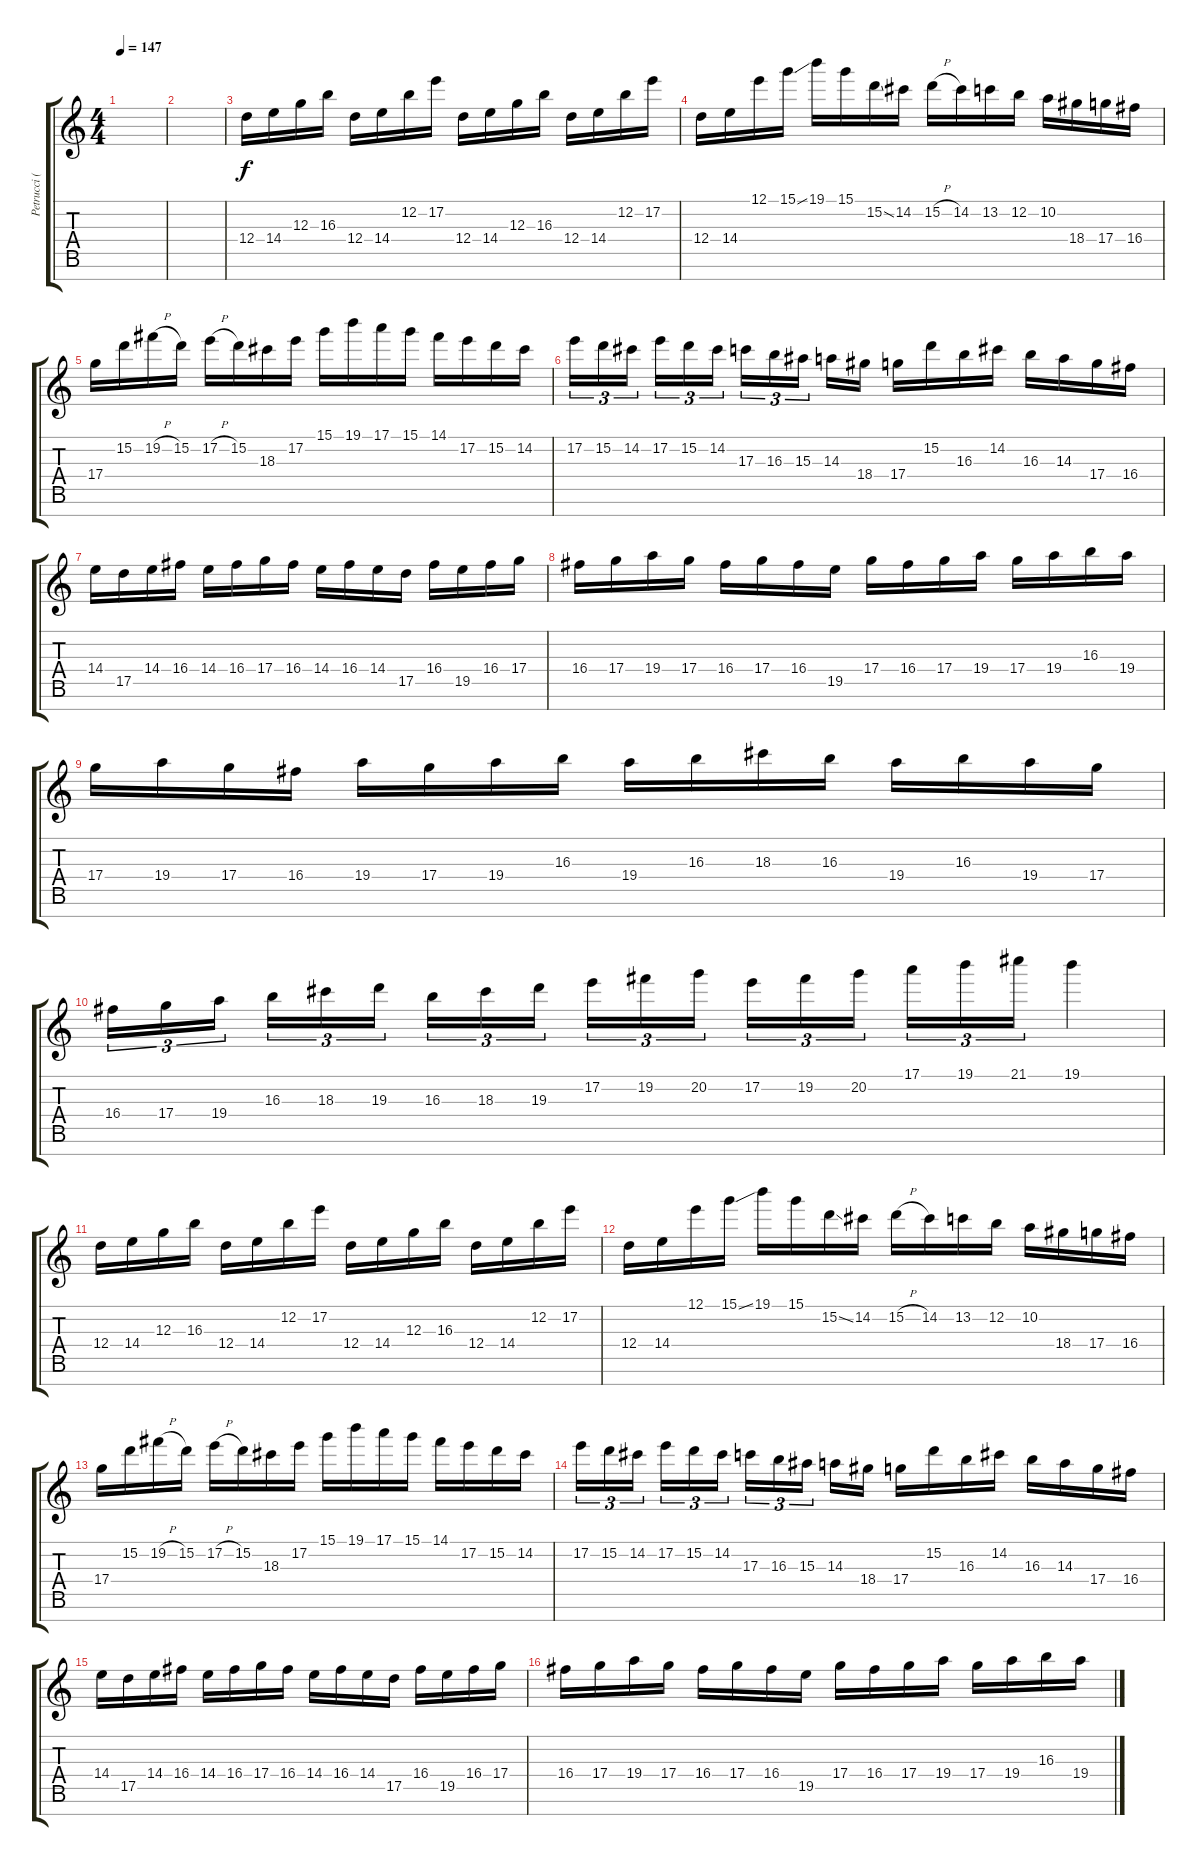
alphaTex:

\track ("Petrucci (center)" "Petrucci (") {instrument distortionguitar}
\staff {score tabs}
\tuning (E4 B3 G3 D3 A2 E2 B1) {hide}
\ts (4 4)
\tempo 147
\clef g2
\ks c
|
|
12.4.16 14.4.16 12.3.16 16.3.16 12.4.16 14.4.16 12.2.16 17.2.16 12.4.16 14.4.16 12.3.16 16.3.16 12.4.16 14.4.16 12.2.16 17.2.16 |
12.4.16 14.4.16 12.1.16 15.1{ss}.16 19.1.16 15.1.16 15.2{ss}.16 14.2.16 15.2{h}.16 14.2.16 13.2.16 12.2.16 10.2.16 18.4.16 17.4.16 16.4.16 |
17.4.16 15.2.16 19.2{h}.16 15.2.16 17.2{h}.16 15.2.16 18.3.16 17.2.16 15.1.16 19.1.16 17.1.16 15.1.16 14.1.16 17.2.16 15.2.16 14.2.16 |
17.2.16{tu (3 2)} 15.2.16{tu (3 2)} 14.2.16{tu (3 2)} 17.2.16{tu (3 2)} 15.2.16{tu (3 2)} 14.2.16{tu (3 2)} 17.3.16{tu (3 2)} 16.3.16{tu (3 2)} 15.3.16{tu (3 2)} 14.3.16 18.4.16 17.4.16 15.2.16 16.3.16 14.2.16 16.3.16 14.3.16 17.4.16 16.4.16 |
14.4.16 17.5.16 14.4.16 16.4.16 14.4.16 16.4.16 17.4.16 16.4.16 14.4.16 16.4.16 14.4.16 17.5.16 16.4.16 19.5.16 16.4.16 17.4.16 |
16.4.16 17.4.16 19.4.16 17.4.16 16.4.16 17.4.16 16.4.16 19.5.16 17.4.16 16.4.16 17.4.16 19.4.16 17.4.16 19.4.16 16.3.16 19.4.16 |
17.4.16 19.4.16 17.4.16 16.4.16 19.4.16 17.4.16 19.4.16 16.3.16 19.4.16 16.3.16 18.3.16 16.3.16 19.4.16 16.3.16 19.4.16 17.4.16 |
16.4.16{tu (3 2)} 17.4.16{tu (3 2)} 19.4.16{tu (3 2)} 16.3.16{tu (3 2)} 18.3.16{tu (3 2)} 19.3.16{tu (3 2)} 16.3.16{tu (3 2)} 18.3.16{tu (3 2)} 19.3.16{tu (3 2)} 17.2.16{tu (3 2)} 19.2.16{tu (3 2)} 20.2.16{tu (3 2)} 17.2.16{tu (3 2)} 19.2.16{tu (3 2)} 20.2.16{tu (3 2)} 17.1.16{tu (3 2)} 19.1.16{tu (3 2)} 21.1.16{tu (3 2)} 19.1.4 |
12.4.16 14.4.16 12.3.16 16.3.16 12.4.16 14.4.16 12.2.16 17.2.16 12.4.16 14.4.16 12.3.16 16.3.16 12.4.16 14.4.16 12.2.16 17.2.16 |
12.4.16 14.4.16 12.1.16 15.1{ss}.16 19.1.16 15.1.16 15.2{ss}.16 14.2.16 15.2{h}.16 14.2.16 13.2.16 12.2.16 10.2.16 18.4.16 17.4.16 16.4.16 |
17.4.16 15.2.16 19.2{h}.16 15.2.16 17.2{h}.16 15.2.16 18.3.16 17.2.16 15.1.16 19.1.16 17.1.16 15.1.16 14.1.16 17.2.16 15.2.16 14.2.16 |
17.2.16{tu (3 2)} 15.2.16{tu (3 2)} 14.2.16{tu (3 2)} 17.2.16{tu (3 2)} 15.2.16{tu (3 2)} 14.2.16{tu (3 2)} 17.3.16{tu (3 2)} 16.3.16{tu (3 2)} 15.3.16{tu (3 2)} 14.3.16 18.4.16 17.4.16 15.2.16 16.3.16 14.2.16 16.3.16 14.3.16 17.4.16 16.4.16 |
14.4.16 17.5.16 14.4.16 16.4.16 14.4.16 16.4.16 17.4.16 16.4.16 14.4.16 16.4.16 14.4.16 17.5.16 16.4.16 19.5.16 16.4.16 17.4.16 |
16.4.16 17.4.16 19.4.16 17.4.16 16.4.16 17.4.16 16.4.16 19.5.16 17.4.16 16.4.16 17.4.16 19.4.16 17.4.16 19.4.16 16.3.16 19.4.16
